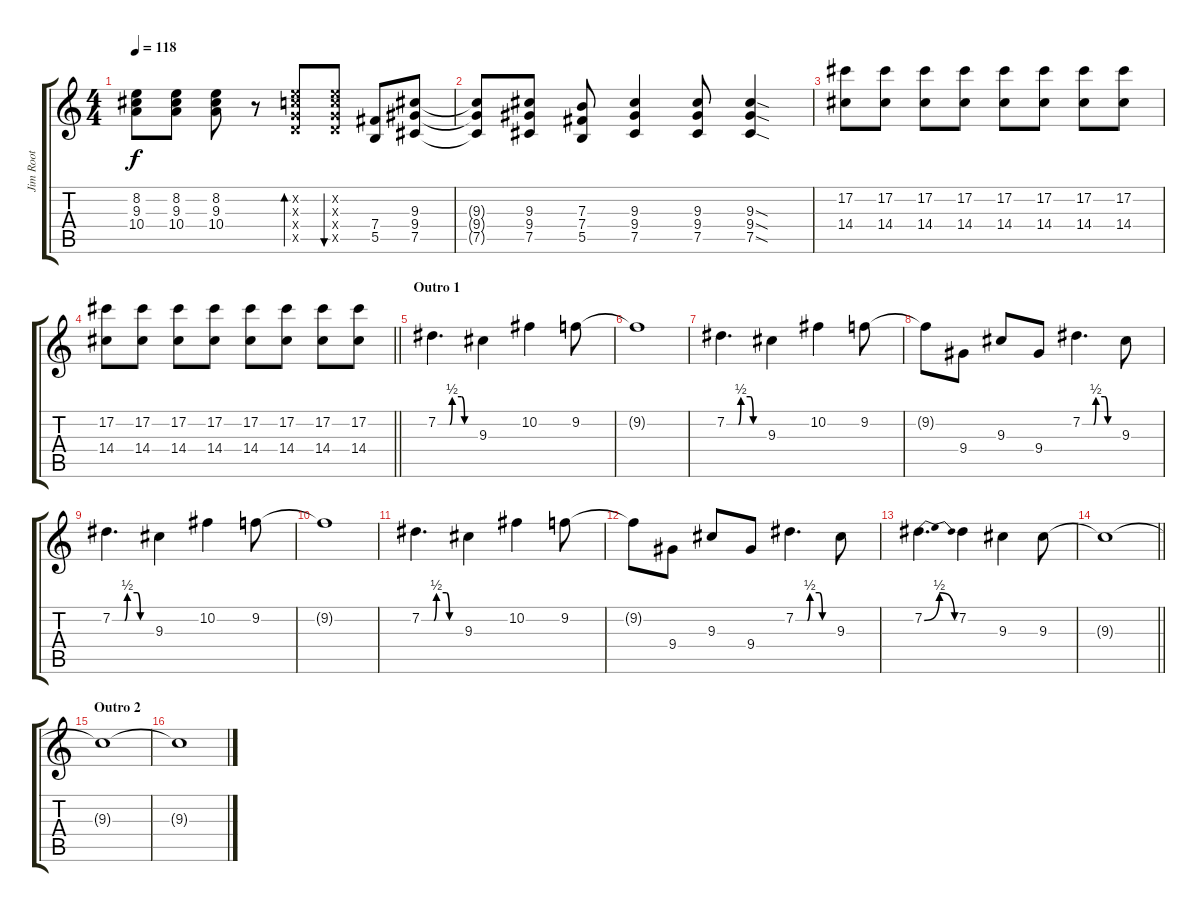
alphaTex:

\track ("Jim Root" "Jim Root") {instrument distortionguitar}
\staff {score tabs}
\tuning (Db4 Ab3 E3 B2 Gb2 Db2) {hide}
\ts (4 4)
\tempo 118
\clef g2
\ks c
(8.2 9.3 10.4).8{dy f} (8.2 9.3 10.4).8 (8.2 9.3 10.4).8 r.8 (8.2{x} 8.3{x} 8.4{x} 8.5{x}).8{bd 30} (8.2{x} 8.3{x} 8.4{x} 8.5{x}).8{bu 30} (7.4 5.5).8 (9.3 9.4 7.5).8 |
(9.3{t} 9.4{t} 7.5{t}).8 (9.3 9.4 7.5).8 (7.3 7.4 5.5).8 (9.3 9.4 7.5).4 (9.3 9.4 7.5).8 (9.3{sod} 9.4{sod} 7.5{sod}).4 |
(17.2 14.4).8 (17.2 14.4).8 (17.2 14.4).8 (17.2 14.4).8 (17.2 14.4).8 (17.2 14.4).8 (17.2 14.4).8 (17.2 14.4).8 |
\barLineRight lightlight
(17.2 14.4).8 (17.2 14.4).8 (17.2 14.4).8 (17.2 14.4).8 (17.2 14.4).8 (17.2 14.4).8 (17.2 14.4).8 (17.2 14.4).8 |
\section ("" "Outro 1")
7.2{be (custom 0 0 19 0 23 2 38 2 43 0 60 0)}.4{d volume 13 instrument distortionguitar} 9.3.4 10.2.4 9.2.8 |
9.2{t}.1 |
7.2{be (custom 0 0 19 0 23 2 38 2 43 0 60 0)}.4{d} 9.3.4 10.2.4 9.2.8 |
9.2{t}.8 9.4.8 9.3.8 9.4.8 7.2{be (custom 0 0 19 0 23 2 38 2 43 0 60 0)}.4{d} 9.3.8 |
7.2{be (custom 0 0 19 0 23 2 38 2 43 0 60 0)}.4{d} 9.3.4 10.2.4 9.2.8 |
9.2{t}.1 |
7.2{be (custom 0 0 19 0 23 2 38 2 43 0 60 0)}.4{d} 9.3.4 10.2.4 9.2.8 |
9.2{t}.8 9.4.8 9.3.8 9.4.8 7.2{be (custom 0 0 19 0 23 2 38 2 43 0 60 0)}.4{d} 9.3.8 |
7.2{be (bendrelease 0 0 54 2 58 2 60 0)}.4{d} 7.2.4 9.3.4 9.3.8 |
\barLineRight lightlight
9.3{t}.1{volume 10} |
\section ("" "Outro 2")
9.3{t}.1 |
9.3{t}.1{volume 0}
